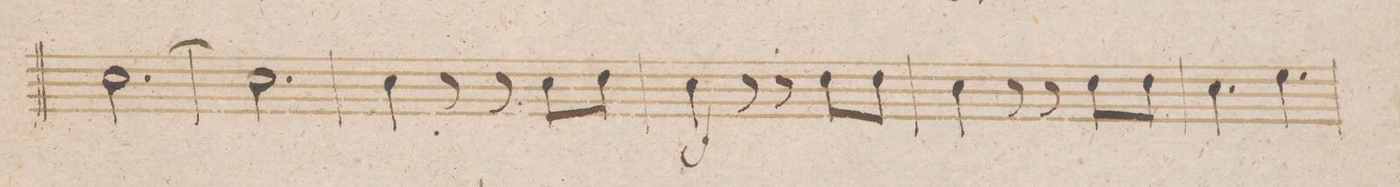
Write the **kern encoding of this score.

**kern	**dynam
*I"Corno 1mo in F.	*
*clefG2	*
*M6/8	*
[2.f\	.
=40	=40
2.f\]	.
=41	=41
4f\	.
8r	.
8r	.
8f\L	.
8g\J	.
=42	=42
4f\	f
8r	.
8r	.
8g\L	.
8g\J	.
=43	=43
4f\	.
8r	.
8r	.
8g\L	.
8g\J	.
=44	=44
4.f\	.
4.a\	.
=45	=45
*-	*-
